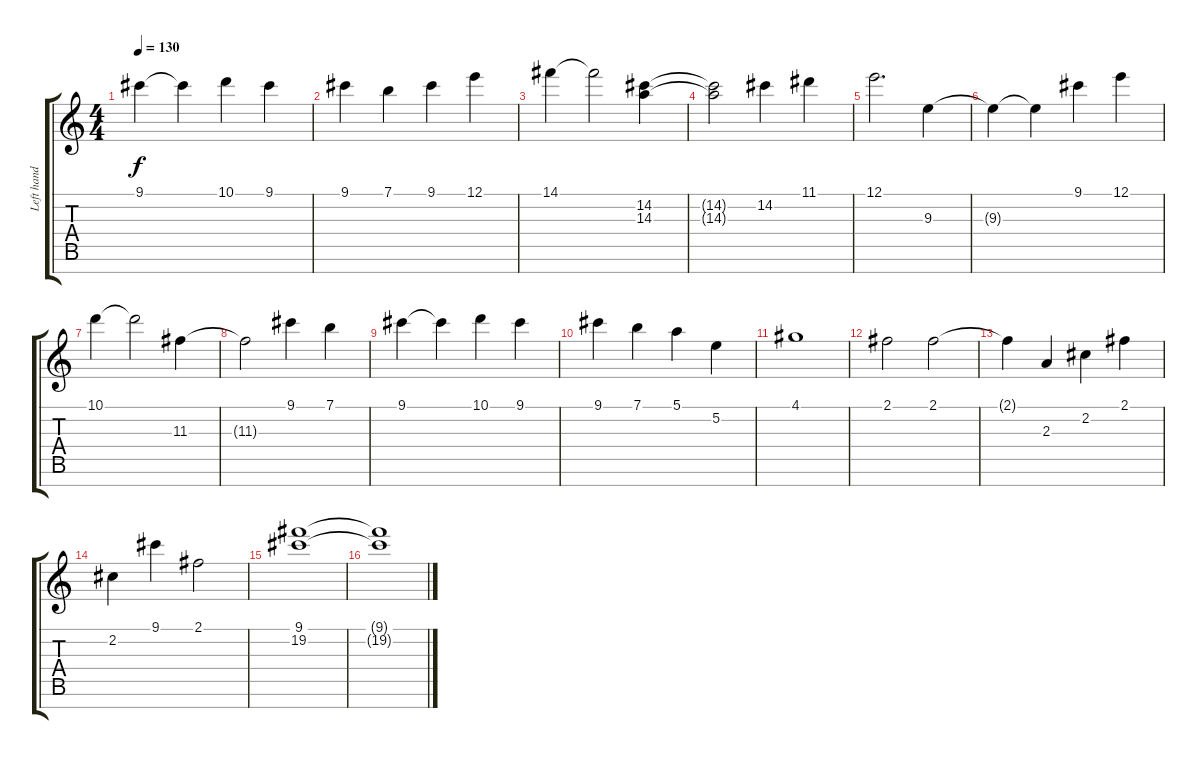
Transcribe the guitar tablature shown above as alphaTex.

\track ("Left hand" "Left hand") {instrument acousticgrandpiano}
\staff {score tabs}
\tuning (E5 B4 G4 D4 A3 E3 B2) {hide}
\ts (4 4)
\tempo 130
\clef g2
\ks c
9.1.4{dy f} 9.1{t}.4 10.1.4 9.1.4 |
9.1.4 7.1.4 9.1.4 12.1.4 |
14.1.4 14.1{t}.2 (14.2 14.3).4 |
(14.2{t} 14.3{t}).2 14.2.4 11.1.4 |
12.1.2{d} 9.3.4 |
9.3{t}.4 9.3{t}.4 9.1.4 12.1.4 |
10.1.4 10.1{t}.2 11.3.4 |
11.3{t}.2 9.1.4 7.1.4 |
9.1.4 9.1{t}.4 10.1.4 9.1.4 |
9.1.4 7.1.4 5.1.4 5.2.4 |
4.1.1 |
2.1.2 2.1.2 |
2.1{t}.4 2.3.4 2.2.4 2.1.4 |
2.2.4 9.1.4 2.1.2 |
(9.1 19.2).1 |
(9.1{t} 19.2{t}).1
